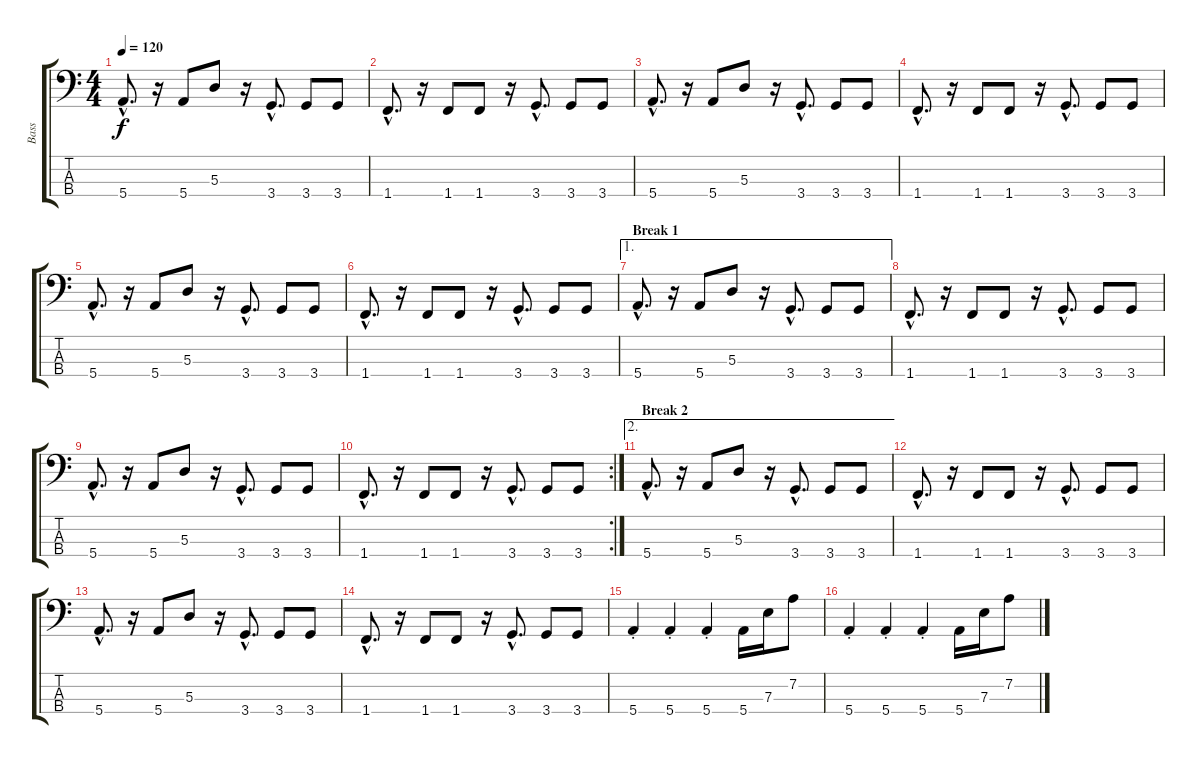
\track ("Bass" "Bass") {instrument electricbasspick}
\staff {score tabs}
\tuning (G2 D2 A1 E1) {hide}
\ts (4 4)
\tempo 120
\clef f4
\ks c
5.4{hac}.8{d dy f} r.16 5.4.8 5.3.8 r.16 3.4{hac}.8{d} 3.4.8 3.4.8 |
1.4{hac}.8{d} r.16 1.4.8 1.4.8 r.16 3.4{hac}.8{d} 3.4.8 3.4.8 |
5.4{hac}.8{d} r.16 5.4.8 5.3.8 r.16 3.4{hac}.8{d} 3.4.8 3.4.8 |
1.4{hac}.8{d} r.16 1.4.8 1.4.8 r.16 3.4{hac}.8{d} 3.4.8 3.4.8 |
5.4{hac}.8{d} r.16 5.4.8 5.3.8 r.16 3.4{hac}.8{d} 3.4.8 3.4.8 |
1.4{hac}.8{d} r.16 1.4.8 1.4.8 r.16 3.4{hac}.8{d} 3.4.8 3.4.8 |
\ae 1
\section ("" "Break 1")
5.4{hac}.8{d} r.16 5.4.8 5.3.8 r.16 3.4{hac}.8{d} 3.4.8 3.4.8 |
1.4{hac}.8{d} r.16 1.4.8 1.4.8 r.16 3.4{hac}.8{d} 3.4.8 3.4.8 |
5.4{hac}.8{d} r.16 5.4.8 5.3.8 r.16 3.4{hac}.8{d} 3.4.8 3.4.8 |
\rc 2
1.4{hac}.8{d} r.16 1.4.8 1.4.8 r.16 3.4{hac}.8{d} 3.4.8 3.4.8 |
\ae 2
\section ("" "Break 2")
5.4{hac}.8{d} r.16 5.4.8 5.3.8 r.16 3.4{hac}.8{d} 3.4.8 3.4.8 |
1.4{hac}.8{d} r.16 1.4.8 1.4.8 r.16 3.4{hac}.8{d} 3.4.8 3.4.8 |
5.4{hac}.8{d} r.16 5.4.8 5.3.8 r.16 3.4{hac}.8{d} 3.4.8 3.4.8 |
1.4{hac}.8{d} r.16 1.4.8 1.4.8 r.16 3.4{hac}.8{d} 3.4.8 3.4.8 |
5.4{st}.4 5.4{st}.4 5.4{st}.4 5.4.16 7.3.16 7.2.8 |
5.4{st}.4 5.4{st}.4 5.4{st}.4 5.4.16 7.3.16 7.2.8
